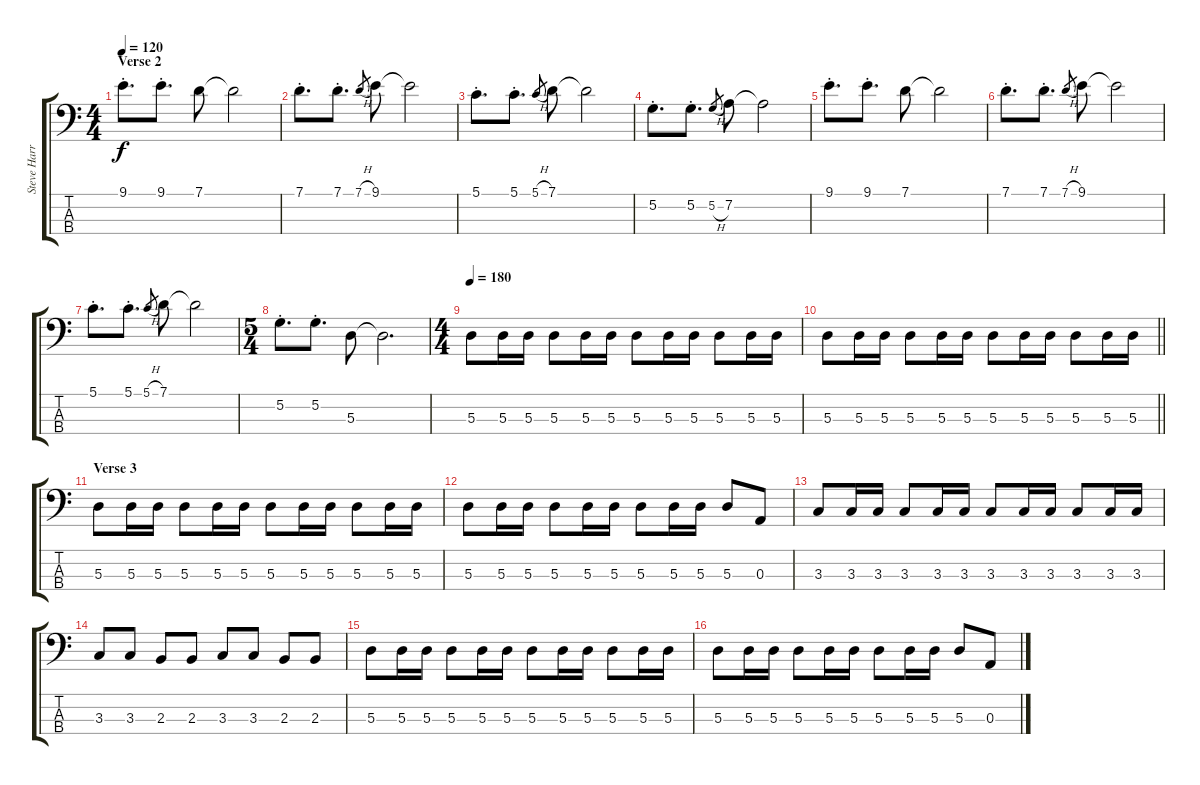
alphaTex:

\track ("Steve Harris" "Steve Harr") {instrument electricbassfinger}
\staff {score tabs}
\tuning (G2 D2 A1 E1) {hide}
\ts (4 4)
\section ("" "Verse 2")
\tempo 120
\clef f4
\ks c
9.1{st}.8{d dy f} 9.1{st}.8{d} 7.1.8 7.1{t}.2 |
7.1{st}.8{d} 7.1{st}.8{d} 7.1{h}.8{gr} 9.1.8 9.1{t}.2 |
5.1{st}.8{d} 5.1{st}.8{d} 5.1{h}.8{gr} 7.1.8 7.1{t}.2 |
5.2{st}.8{d} 5.2{st}.8{d} 5.2{h}.8{gr} 7.2.8 7.2{t}.2 |
9.1{st}.8{d} 9.1{st}.8{d} 7.1.8 7.1{t}.2 |
7.1{st}.8{d} 7.1{st}.8{d} 7.1{h}.8{gr} 9.1.8 9.1{t}.2 |
5.1{st}.8{d} 5.1{st}.8{d} 5.1{h}.8{gr} 7.1.8 7.1{t}.2 |
\ts (5 4)
5.2{st}.8{d} 5.2{st}.8{d} 5.3.8 5.3{t}.2{d} |
\ts (4 4)
\tempo 180
5.3.8 5.3.16 5.3.16 5.3.8 5.3.16 5.3.16 5.3.8 5.3.16 5.3.16 5.3.8 5.3.16 5.3.16 |
\barLineRight lightlight
5.3.8 5.3.16 5.3.16 5.3.8 5.3.16 5.3.16 5.3.8 5.3.16 5.3.16 5.3.8 5.3.16 5.3.16 |
\section ("" "Verse 3")
5.3.8 5.3.16 5.3.16 5.3.8 5.3.16 5.3.16 5.3.8 5.3.16 5.3.16 5.3.8 5.3.16 5.3.16 |
5.3.8 5.3.16 5.3.16 5.3.8 5.3.16 5.3.16 5.3.8 5.3.16 5.3.16 5.3.8 0.3.8 |
3.3.8 3.3.16 3.3.16 3.3.8 3.3.16 3.3.16 3.3.8 3.3.16 3.3.16 3.3.8 3.3.16 3.3.16 |
3.3.8 3.3.8 2.3.8 2.3.8 3.3.8 3.3.8 2.3.8 2.3.8 |
5.3.8 5.3.16 5.3.16 5.3.8 5.3.16 5.3.16 5.3.8 5.3.16 5.3.16 5.3.8 5.3.16 5.3.16 |
5.3.8 5.3.16 5.3.16 5.3.8 5.3.16 5.3.16 5.3.8 5.3.16 5.3.16 5.3.8 0.3.8
